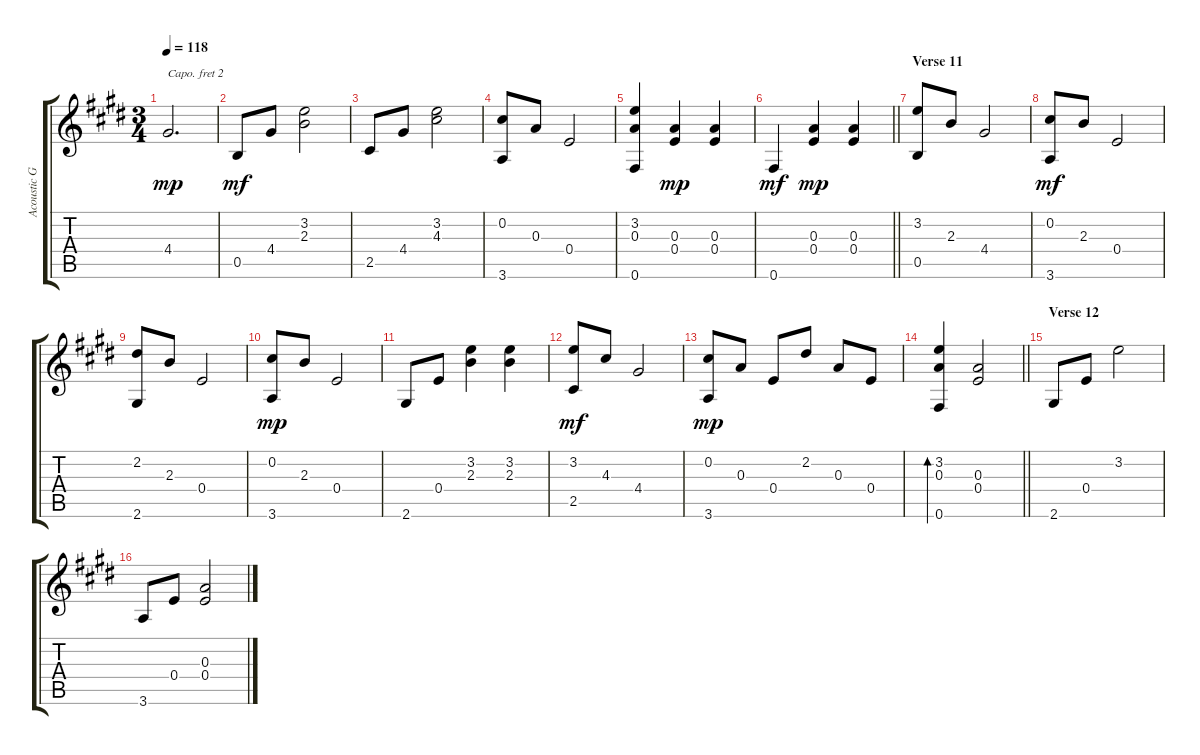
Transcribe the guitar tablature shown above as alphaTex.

\track ("Acoustic Guitar" "Acoustic G") {instrument acousticguitarsteel}
\staff {score tabs}
\capo 2
\tuning (E4 B3 G3 D3 A2 E2) {hide}
\ts (3 4)
\tempo 118
\clef g2
\ks e
4.4.2{d dy mp} |
0.5.8{dy mf} 4.4.8 (3.2 2.3).2 |
2.5.8 4.4.8 (3.2 4.3).2 |
(0.2 3.6).8 0.3.8 0.4.2 |
(3.2 0.3 0.6).4 (0.3 0.4).4{dy mp} (0.3 0.4).4 |
\barLineRight lightlight
0.6.4{dy mf} (0.3 0.4).4{dy mp} (0.3 0.4).4 |
\section ("" "Verse 11")
(3.2 0.5).8 2.3.8 4.4.2 |
(0.2 3.6).8{dy mf} 2.3.8 0.4.2 |
(2.2 2.6).8 2.3.8 0.4.2 |
(0.2 3.6).8{dy mp} 2.3.8 0.4.2 |
2.6.8 0.4.8 (3.2 2.3).4 (3.2 2.3).4 |
(3.2 2.5).8{dy mf} 4.3.8 4.4.2 |
(0.2 3.6).8{dy mp} 0.3.8 0.4.8 2.2.8 0.3.8 0.4.8 |
\barLineRight lightlight
(3.2 0.3 0.6).4{bd 240} (0.3 0.4).2 |
\section ("" "Verse 12")
2.6.8 0.4.8 3.2.2 |
3.6.8 0.4.8 (0.3 0.4).2
